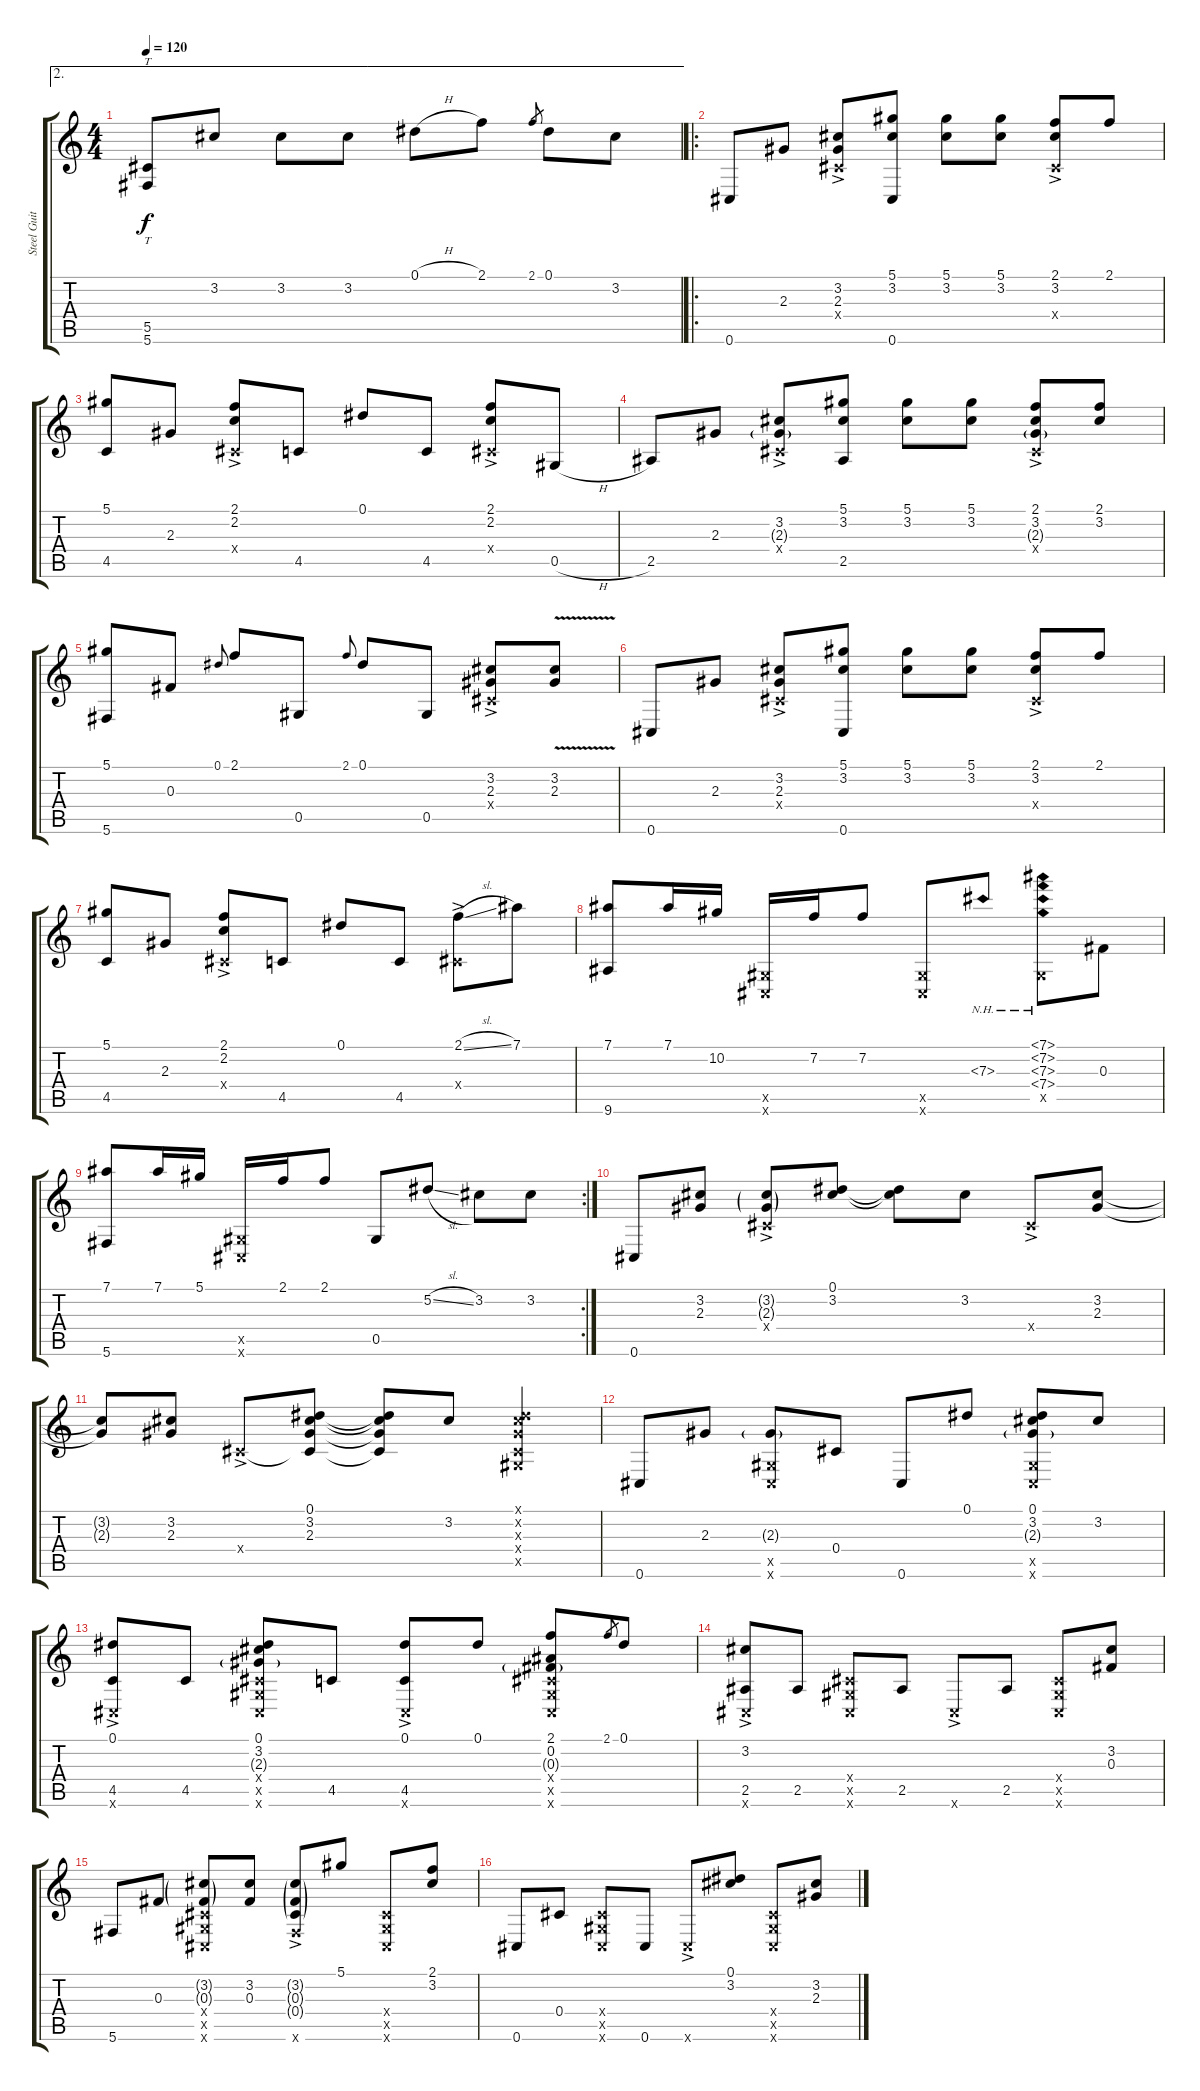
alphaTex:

\track ("Steel Guitar" "Steel Guit") {instrument acousticguitarsteel}
\staff {score tabs}
\tuning (Eb4 Bb3 Gb3 Db3 Ab2 Db2) {hide}
\ae 2
\ts (4 4)
\tempo 120
\clef g2
\ks c
(5.5 5.6).8{tt dy f} 3.2.8 3.2.8 3.2.8 0.1{h}.8 2.1.8 2.1.8{gr} 0.1.8 3.2.8 |
\ro
0.6.8 2.3.8 (3.2 2.3 0.4{ac x}).8 (5.1 3.2 0.6).8 (5.1 3.2).8 (5.1 3.2).8 (2.1 3.2 0.4{ac x}).8 2.1.8 |
(5.1 4.5).8 2.3.8 (2.1 2.2 0.4{ac x}).8 4.5.8 0.1.8 4.5.8 (2.1 2.2 0.4{ac x}).8 0.5{h}.8 |
2.5.8 2.3.8 (3.2 2.3{g} 0.4{ac x}).8 (5.1 3.2 2.5).8 (5.1 3.2).8 (5.1 3.2).8 (2.1 3.2 2.3{g} 0.4{ac x}).8 (2.1 3.2).8 |
(5.1 5.6).8 0.3.8 0.1.8{gr onbeat} 2.1.8 0.5.8 2.1.8{gr onbeat} 0.1.8 0.5.8 (3.2 2.3 0.4{ac x}).8 (3.2{v} 2.3).8 |
0.6.8 2.3.8 (3.2 2.3 0.4{ac x}).8 (5.1 3.2 0.6).8 (5.1 3.2).8 (5.1 3.2).8 (2.1 3.2 0.4{ac x}).8 2.1.8 |
(5.1 4.5).8 2.3.8 (2.1 2.2 0.4{ac x}).8 4.5.8 0.1.8 4.5.8 (2.1{sl} 0.4{ac x}).8 7.1.8 |
(7.1 9.6).8 7.1.16 10.2.16 (0.5{x} 0.6{x}).16 7.2.16 7.2.8 (0.5{x} 0.6{x}).8 7.3{nh}.8 (7.1{nh} 7.2{nh} 7.3{nh} 7.4{nh} 0.5{x}).8 0.3.8 |
\rc 2
(7.1 5.6).8 7.1.16 5.1.16 (0.5{x} 0.6{x}).16 2.1.16 2.1.8 0.5.8 5.2{sl}.8 3.2.8 3.2.8 |
0.6.8 (3.2 2.3).8 (3.2{g} 2.3{g} 0.4{ac x}).8 (0.1 3.2).8 (0.1{t} 3.2{t}).8 3.2.8 0.4{ac x}.8 (3.2 2.3).8 |
(3.2{t} 2.3{t}).8 (3.2 2.3).8 0.4{ac x}.8 (0.1 3.2 2.3 0.4{t}).8 (0.1{t} 3.2{t} 2.3{t} 0.4{t}).8 3.2.8 (0.1{x} 3.2{x} 2.3{x} 0.4{x} 0.5{x}).4 |
0.6.8 2.3.8 (2.3{g} 0.5{x} 0.6{x}).8 0.4.8 0.6.8 0.1.8 (0.1 3.2 2.3{g} 0.5{x} 0.6{x}).8 3.2.8 |
(0.1 4.5 0.6{ac x}).8 4.5.8 (0.1 3.2 2.3{g} 0.4{x} 0.5{x} 0.6{x}).8 4.5.8 (0.1 4.5 0.6{ac x}).8 0.1.8 (2.1 0.2 0.3{g} 0.4{x} 0.5{x} 0.6{x}).8 2.1.8{gr} 0.1.8 |
(3.2 2.5 0.6{ac x}).8 2.5.8 (0.4{x} 0.5{x} 0.6{x}).8 2.5.8 0.6{ac x}.8 2.5.8 (0.4{x} 0.5{x} 0.6{x}).8 (3.2 0.3).8 |
5.6.8 0.3.8 (3.2{g} 0.3{g} 0.4{x} 0.5{x} 0.6{x}).8 (3.2 0.3).8 (3.2{g} 0.3{g} 0.4{g} 5.6{ac x}).8 5.1.8 (0.4{x} 0.5{x} 0.6{x}).8 (2.1 3.2).8 |
0.6.8 0.4.8 (0.4{x} 0.5{x} 0.6{x}).8 0.6.8 0.6{ac x}.8 (0.1 3.2).8 (0.4{x} 0.5{x} 0.6{x}).8 (3.2 2.3).8
